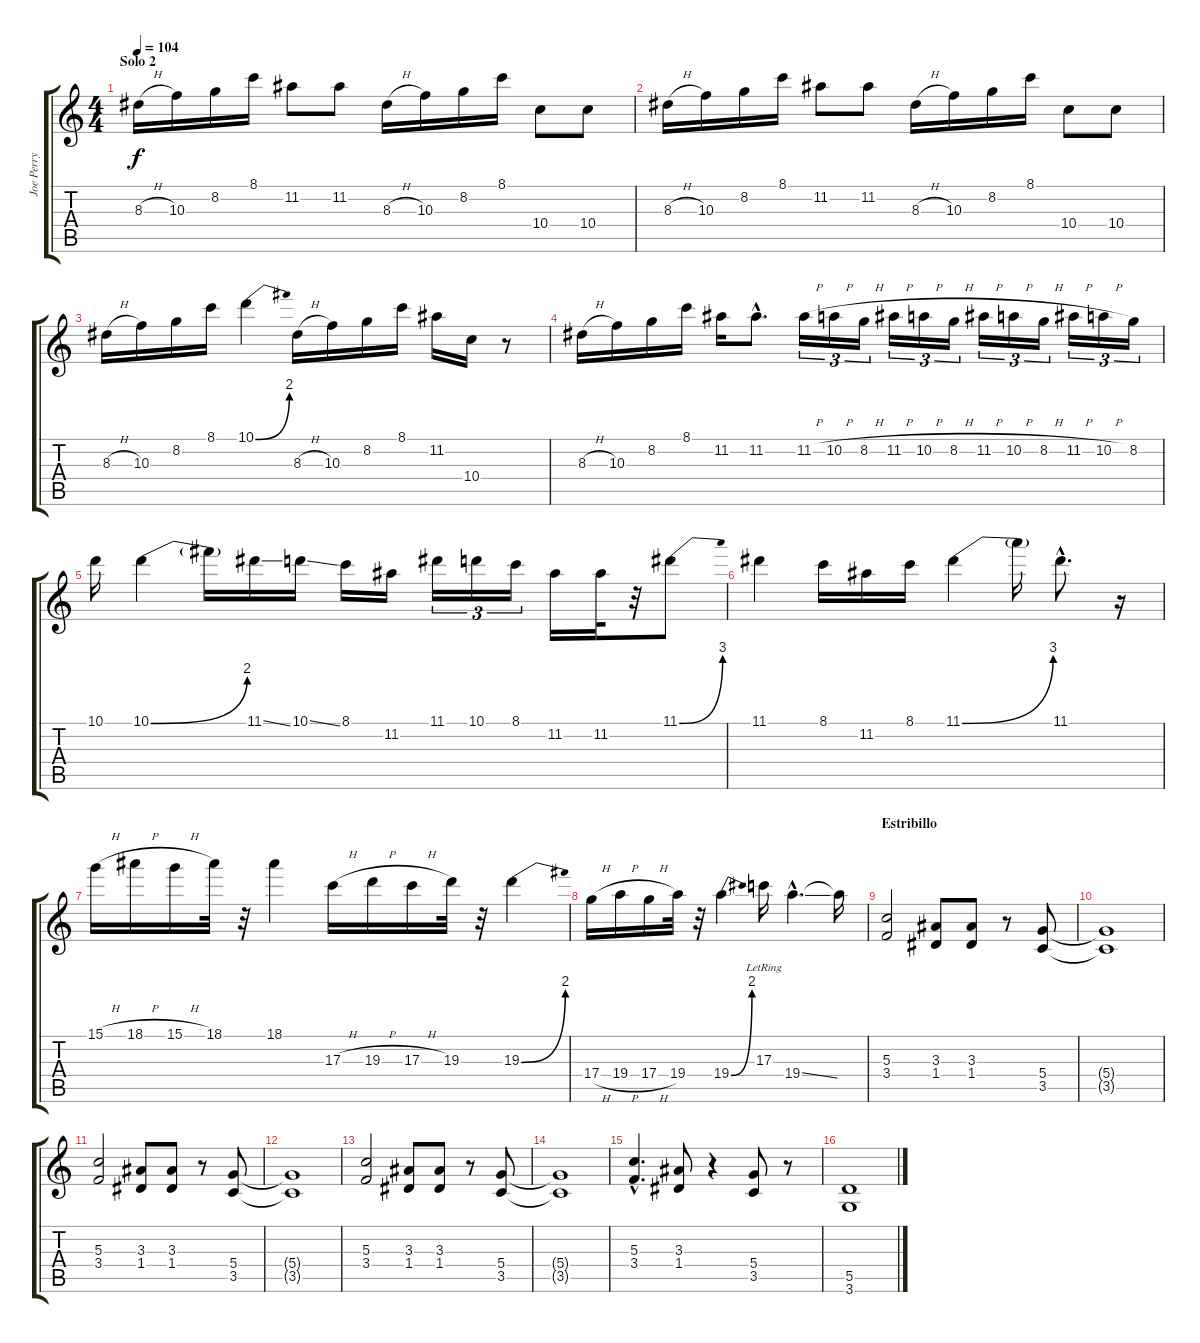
\track ("Joe Perry" "Joe Perry") {instrument distortionguitar}
\staff {score tabs}
\tuning (E4 B3 G3 D3 A2 E2) {hide}
\ts (4 4)
\section ("" "Solo 2")
\tempo 104
\clef g2
\ks c
8.3{h}.16{dy f volume 13 balance 8} 10.3.16 8.2.16 8.1.16 11.2.8 11.2.8 8.3{h}.16 10.3.16 8.2.16 8.1.16 10.4.8 10.4.8 |
8.3{h}.16 10.3.16 8.2.16 8.1.16 11.2.8 11.2.8 8.3{h}.16 10.3.16 8.2.16 8.1.16 10.4.8 10.4.8 |
8.3{h}.16 10.3.16 8.2.16 8.1.16 10.1{be (bend 0 0 60 8)}.4 8.3{h}.16 10.3.16 8.2.16 8.1.16 11.2.16 10.4.16 r.8 |
8.3{h}.16 10.3.16 8.2.16 8.1.16 11.2.16 11.2{hac}.8{d} 11.2{h}.16{tu (3 2)} 10.2{h}.16{tu (3 2)} 8.2{h}.16{tu (3 2)} 11.2{h}.16{tu (3 2)} 10.2{h}.16{tu (3 2)} 8.2{h}.16{tu (3 2)} 11.2{h}.16{tu (3 2)} 10.2{h}.16{tu (3 2)} 8.2{h}.16{tu (3 2)} 11.2{h}.16{tu (3 2)} 10.2{h}.16{tu (3 2)} 8.2.16{tu (3 2)} |
10.1.16 10.1{be (bend 0 0 60 8)}.4 10.1{t}.16 11.1{ss}.16 10.1{ss}.16 8.1.16 11.2.16 11.1.16{tu (3 2)} 10.1.16{tu (3 2)} 8.1.16{tu (3 2)} 11.2.16 11.2.32 r.32 11.1{be (bend 0 0 60 12)}.8 |
11.1.4 8.1.16 11.2.16 8.1.16 11.1{be (bend 0 0 60 12)}.4 11.1{t}.16 11.1{hac}.8{d} r.16 |
15.1{h}.16{volume 11 balance 16} 18.1{h}.16 15.1{h}.16 18.1.32 r.32 18.1.4 17.3{h}.16 19.3{h}.16 17.3{h}.16 19.3.32 r.32 19.3{be (bend 0 0 60 8)}.4 |
17.4{h}.16 19.4{h}.16 17.4{h}.16 19.4.32 r.32 19.4{be (bend 0 0 60 8)}.4 17.3{lr}.16 19.4{ss hac}.4{d} 19.4{t}.16 |
\section ("" "Estribillo")
(5.3 3.4).2{volume 9 balance 13} (3.3 1.4).8 (3.3 1.4).8 r.8 (5.4 3.5).8 |
(5.4{t} 3.5{t}).1 |
(5.3 3.4).2 (3.3 1.4).8 (3.3 1.4).8 r.8 (5.4 3.5).8 |
(5.4{t} 3.5{t}).1 |
(5.3 3.4).2 (3.3 1.4).8 (3.3 1.4).8 r.8 (5.4 3.5).8 |
(5.4{t} 3.5{t}).1 |
(5.3{hac} 3.4{hac}).4{d} (3.3 1.4).8 r.4 (5.4 3.5).8 r.8 |
(5.5 3.6).1
